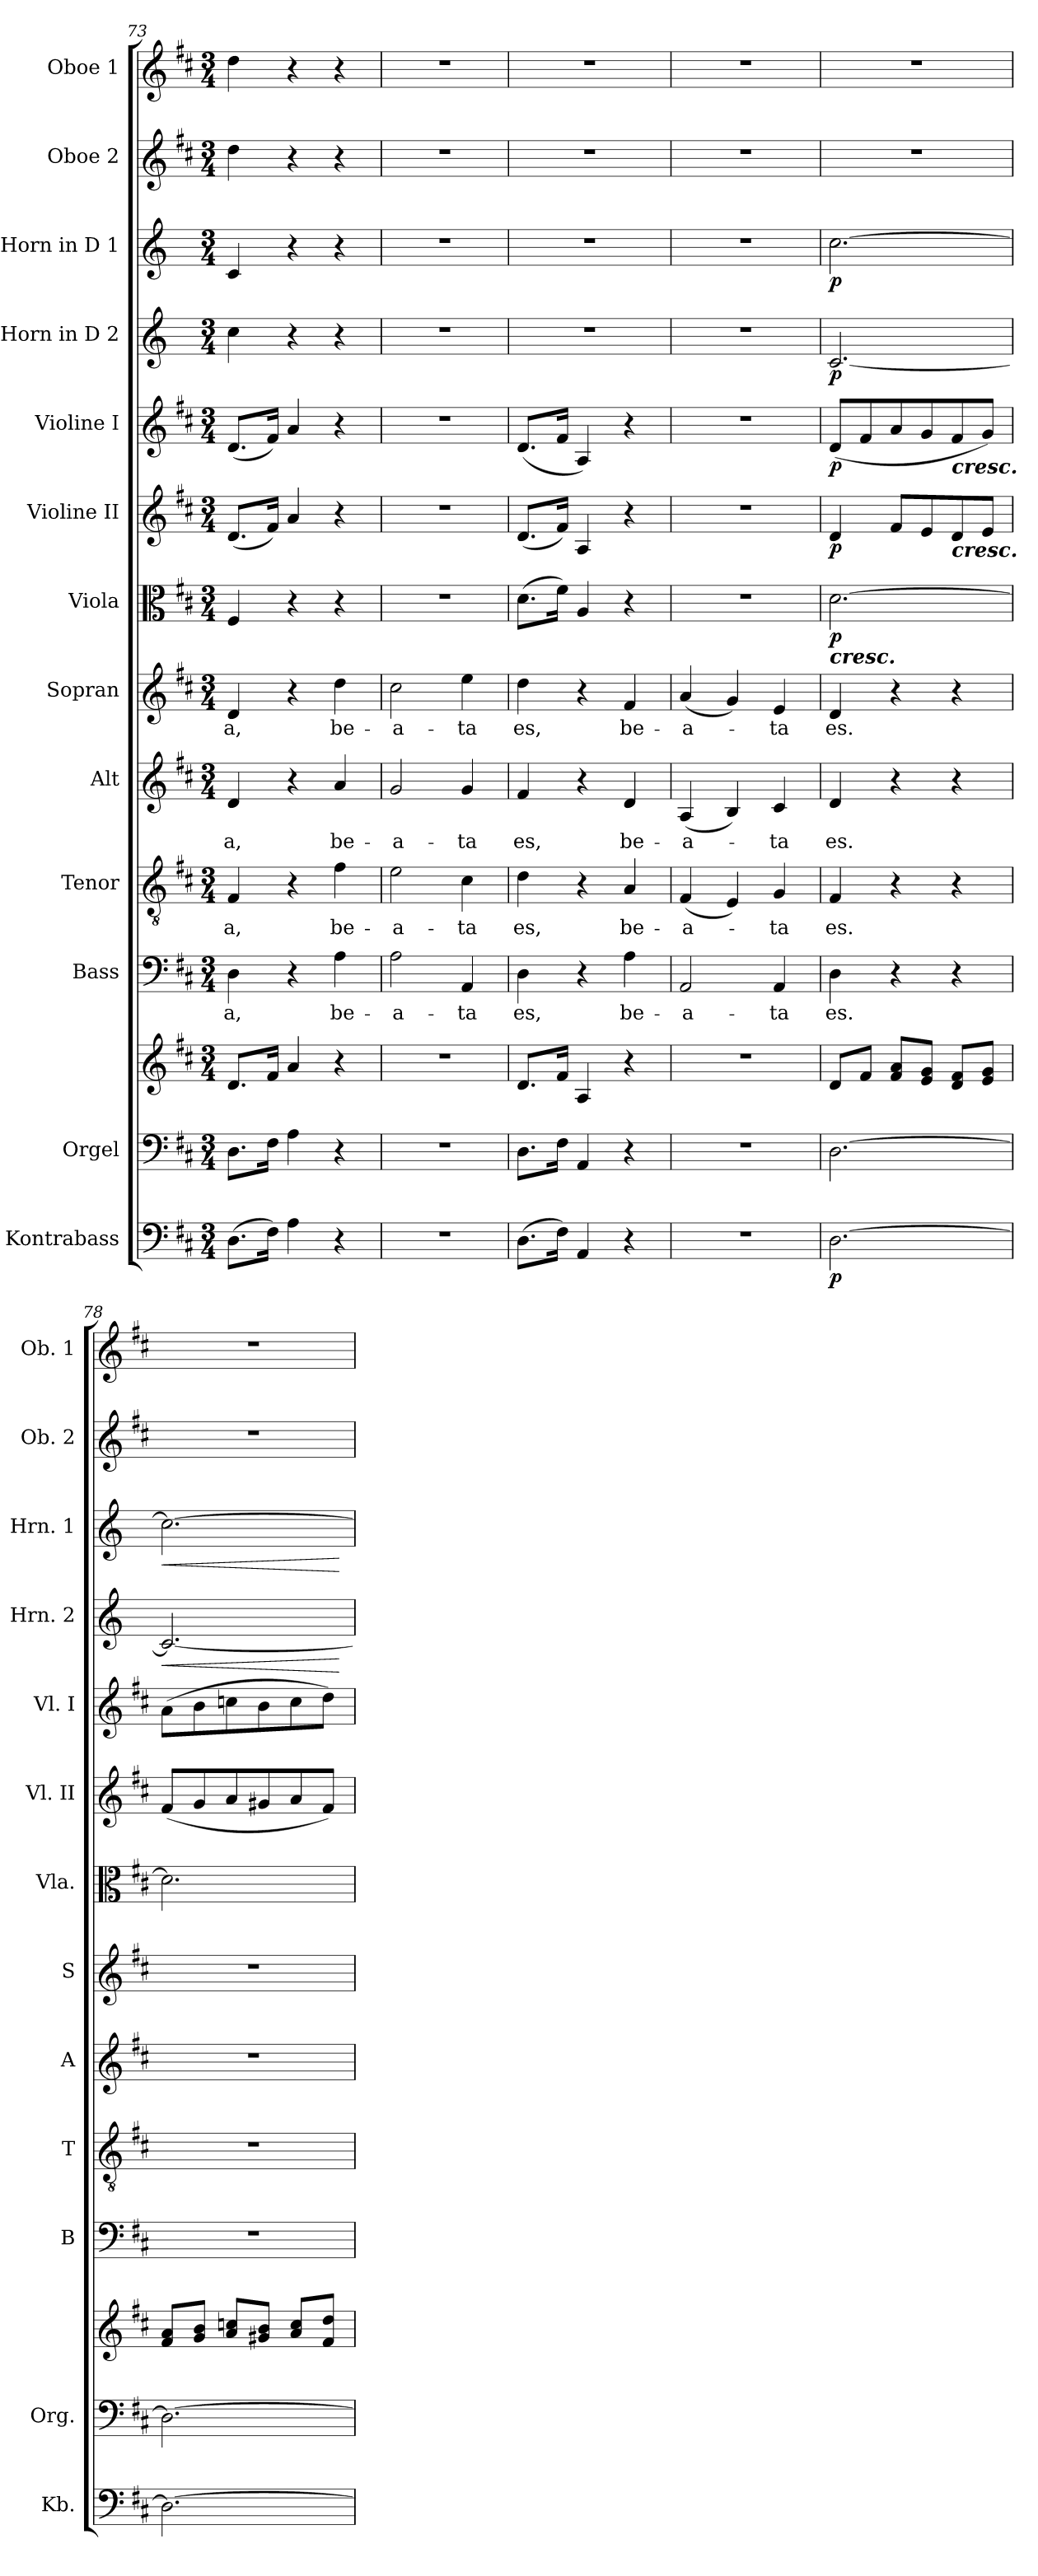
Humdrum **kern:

**kern	**dynam	**kern	**kern	**kern	**text	**kern	**text	**kern	**text	**kern	**text	**kern	**dynam	**kern	**dynam	**kern	**dynam	**kern	**dynam	**kern	**dynam	**kern	**kern
*part13	*part13	*part12	*part12	*part11	*part11	*part10	*part10	*part9	*part9	*part8	*part8	*part7	*part7	*part6	*part6	*part5	*part5	*part4	*part4	*part3	*part3	*part2	*part1
*staff14	*staff14	*staff13	*staff12	*staff11	*staff11	*staff10	*staff10	*staff9	*staff9	*staff8	*staff8	*staff7	*staff7	*staff6	*staff6	*staff5	*staff5	*staff4	*staff4	*staff3	*staff3	*staff2	*staff1
*I"Kontrabass	*	*I"Orgel	*	*I"Bass	*	*I"Tenor	*	*I"Alt	*	*I"Sopran	*	*I"Viola	*	*I"Violine II	*	*I"Violine I	*	*I"Horn in D 2	*	*I"Horn in D 1	*	*I"Oboe 2	*I"Oboe 1
*I'Kb.	*	*I'Org.	*	*I'B	*	*I'T	*	*I'A	*	*I'S	*	*I'Vla.	*	*I'Vl. II	*	*I'Vl. I	*	*I'Hrn. 2	*	*I'Hrn. 1	*	*I'Ob. 2	*I'Ob. 1
*clefF4	*	*clefF4	*clefG2	*clefF4	*	*clefGv2	*	*clefG2	*	*clefG2	*	*clefC3	*	*clefG2	*	*clefG2	*	*clefG2	*	*clefG2	*	*clefG2	*clefG2
*ITrd7c12	*	*	*	*	*	*	*	*	*	*	*	*	*	*	*	*	*	*ITrd-1c-2	*	*ITrd-1c-2	*	*	*
*k[f#c#]	*	*k[f#c#]	*k[f#c#]	*k[f#c#]	*	*k[f#c#]	*	*k[f#c#]	*	*k[f#c#]	*	*k[f#c#]	*	*k[f#c#]	*	*k[f#c#]	*	*k[f#c#]	*	*k[f#c#]	*	*k[f#c#]	*k[f#c#]
*D:	*	*D:	*D:	*D:	*	*D:	*	*D:	*	*D:	*	*D:	*	*D:	*	*D:	*	*D:	*	*D:	*	*D:	*D:
*M3/4	*	*M3/4	*M3/4	*M3/4	*	*M3/4	*	*M3/4	*	*M3/4	*	*M3/4	*	*M3/4	*	*M3/4	*	*M3/4	*	*M3/4	*	*M3/4	*M3/4
=73	=73	=73	=73	=73	=73	=73	=73	=73	=73	=73	=73	=73	=73	=73	=73	=73	=73	=73	=73	=73	=73	=73	=73
!	!	!	!	!	!LO:LY:b	!	!LO:LY:b	!	!LO:LY:b	!	!LO:LY:b	!	!	!	!	!	!	!	!	!	!	!	!
(>8.DD\L	.	8.D\L	8.d/L	4D\	-a,	4F#/	-a,	4d/	-a,	4d/	-a,	4F#/	.	(<8.d/L	.	(<8.d/L	.	4dd\	.	4d/	.	4dd\	4dd\
16FF#\Jk)	.	16F#\Jk	16f#/Jk	.	.	.	.	.	.	.	.	.	.	16f#/Jk)	.	16f#/Jk)	.	.	.	.	.	.	.
4AA\	.	4A\	4a/	4r	.	4r	.	4r	.	4r	.	4r	.	4a/	.	4a/	.	4r	.	4r	.	4r	4r
!	!	!	!	!	!LO:LY:b	!	!LO:LY:b	!	!LO:LY:b	!	!LO:LY:b	!	!	!	!	!	!	!	!	!	!	!	!
4r	.	4r	4r	4A\	be-	4f#\	be-	4a/	be-	4dd\	be-	4r	.	4r	.	4r	.	4r	.	4r	.	4r	4r
=74	=74	=74	=74	=74	=74	=74	=74	=74	=74	=74	=74	=74	=74	=74	=74	=74	=74	=74	=74	=74	=74	=74	=74
!	!	!	!	!	!LO:LY:b	!	!LO:LY:b	!	!LO:LY:b	!	!LO:LY:b	!	!	!	!	!	!	!	!	!	!	!	!
2.r	.	2.r	2.r	2A\	-a-	2e\	-a-	2g/	-a-	2cc#\	-a-	2.r	.	2.r	.	2.r	.	2.r	.	2.r	.	2.r	2.r
!	!	!	!	!	!LO:LY:b	!	!LO:LY:b	!	!LO:LY:b	!	!LO:LY:b	!	!	!	!	!	!	!	!	!	!	!	!
.	.	.	.	4AA/	-ta	4c#\	-ta	4g/	-ta	4ee\	-ta	.	.	.	.	.	.	.	.	.	.	.	.
!!LO:PB:g=z
=75	=75	=75	=75	=75	=75	=75	=75	=75	=75	=75	=75	=75	=75	=75	=75	=75	=75	=75	=75	=75	=75	=75	=75
!	!	!	!	!	!LO:LY:b	!	!LO:LY:b	!	!LO:LY:b	!	!LO:LY:b	!	!	!	!	!	!	!	!	!	!	!	!
(>8.DD\L	.	8.D\L	8.d/L	4D\	es,	4d\	es,	4f#/	es,	4dd\	es,	(>8.d\L	.	(<8.d/L	.	(<8.d/L	.	2.r	.	2.r	.	2.r	2.r
16FF#\Jk)	.	16F#\Jk	16f#/Jk	.	.	.	.	.	.	.	.	16f#\Jk)	.	16f#/Jk)	.	16f#/Jk	.	.	.	.	.	.	.
4AAA/	.	4AA/	4A/	4r	.	4r	.	4r	.	4r	.	4A/	.	4A/	.	4A/)	.	.	.	.	.	.	.
!	!	!	!	!	!LO:LY:b	!	!LO:LY:b	!	!LO:LY:b	!	!LO:LY:b	!	!	!	!	!	!	!	!	!	!	!	!
4r	.	4r	4r	4A\	be-	4A/	be-	4d/	be-	4f#/	be-	4r	.	4r	.	4r	.	.	.	.	.	.	.
=76	=76	=76	=76	=76	=76	=76	=76	=76	=76	=76	=76	=76	=76	=76	=76	=76	=76	=76	=76	=76	=76	=76	=76
!	!	!	!	!	!LO:LY:b	!	!LO:LY:b	!	!LO:LY:b	!	!LO:LY:b	!	!	!	!	!	!	!	!	!	!	!	!
2.r	.	2.r	2.r	2AA/	-a-	(<4F#/	-a-	(<4A/	-a-	(<4a/	-a-	2.r	.	2.r	.	2.r	.	2.r	.	2.r	.	2.r	2.r
.	.	.	.	.	.	4E/)	.	4B/)	.	4g/)	.	.	.	.	.	.	.	.	.	.	.	.	.
!	!	!	!	!	!LO:LY:b	!	!LO:LY:b	!	!LO:LY:b	!	!LO:LY:b	!	!	!	!	!	!	!	!	!	!	!	!
.	.	.	.	4AA/	-ta	4G/	-ta	4c#/	-ta	4e/	-ta	.	.	.	.	.	.	.	.	.	.	.	.
=77	=77	=77	=77	=77	=77	=77	=77	=77	=77	=77	=77	=77	=77	=77	=77	=77	=77	=77	=77	=77	=77	=77	=77
!	!	!	!	!	!	!	!	!	!	!	!	!LO:TX:b:Bi:t=cresc.	!	!	!	!	!	!	!	!	!	!	!
!	!LO:DY:b	!	!	!	!LO:LY:b	!	!LO:LY:b	!	!LO:LY:b	!	!LO:LY:b	!	!LO:DY:b	!	!LO:DY:b	!	!LO:DY:b	!	!LO:DY:b	!	!LO:DY:b	!	!
[2.DD\	p	[2.D\	8d/L	4D\	es.	4F#/	es.	4d/	es.	4d/	es.	[2.d\	p	4d/	p	(<8d/L	p	[2.d/	p	[2.dd\	p	2.r	2.r
.	.	.	8f#/J	.	.	.	.	.	.	.	.	.	.	.	.	8f#/	.	.	.	.	.	.	.
.	.	.	8f#/ 8a/L	4r	.	4r	.	4r	.	4r	.	.	.	8f#/L	.	8a/	.	.	.	.	.	.	.
.	.	.	8e/ 8g/J	.	.	.	.	.	.	.	.	.	.	8e/	.	8g/	.	.	.	.	.	.	.
!	!	!	!	!	!	!	!	!	!	!	!	!	!	!	!	!LO:TX:b:Bi:t=cresc.	!	!	!	!	!	!	!
!	!	!	!	!	!	!	!	!	!	!	!	!	!	!LO:TX:b:Bi:t=cresc.	!	!	!	!	!	!	!	!	!
.	.	.	8d/ 8f#/L	4r	.	4r	.	4r	.	4r	.	.	.	8d/	.	8f#/	.	.	.	.	.	.	.
.	.	.	8e/ 8g/J	.	.	.	.	.	.	.	.	.	.	8e/J	.	8g/J)	.	.	.	.	.	.	.
=78	=78	=78	=78	=78	=78	=78	=78	=78	=78	=78	=78	=78	=78	=78	=78	=78	=78	=78	=78	=78	=78	=78	=78
!	!	!	!	!	!	!	!	!	!	!	!	!	!	!	!	!	!	!	!LO:HP:b	!	!LO:HP:b	!	!
2.DD\_	.	2.D\_	8f#/ 8a/L	2.r	.	2.r	.	2.r	.	2.r	.	2.d\]	.	(<8f#/L	.	(>8a\L	.	2.d/_	<	2.dd\_	<	2.r	2.r
.	.	.	8g/ 8b/J	.	.	.	.	.	.	.	.	.	.	8g/	.	8b\	.	.	.	.	.	.	.
.	.	.	8a/ 8ccn/L	.	.	.	.	.	.	.	.	.	.	8a/	.	8ccn\	.	.	.	.	.	.	.
.	.	.	8g#X/ 8b/J	.	.	.	.	.	.	.	.	.	.	8g#X/	.	8b\	.	.	.	.	.	.	.
.	.	.	8a/ 8cc/L	.	.	.	.	.	.	.	.	.	.	8a/	.	8cc\	.	.	.	.	.	.	.
.	.	.	8f#/ 8dd/J	.	.	.	.	.	.	.	.	.	.	8f#/J)	.	8dd\J)	.	.	.	.	.	.	.
.	.	.	.	.	.	.	.	.	.	.	.	.	.	.	.	.	.	.	[	.	[	.	.
=	=	=	=	=	=	=	=	=	=	=	=	=	=	=	=	=	=	=	=	=	=	=	=
*-	*-	*-	*-	*-	*-	*-	*-	*-	*-	*-	*-	*-	*-	*-	*-	*-	*-	*-	*-	*-	*-	*-	*-
